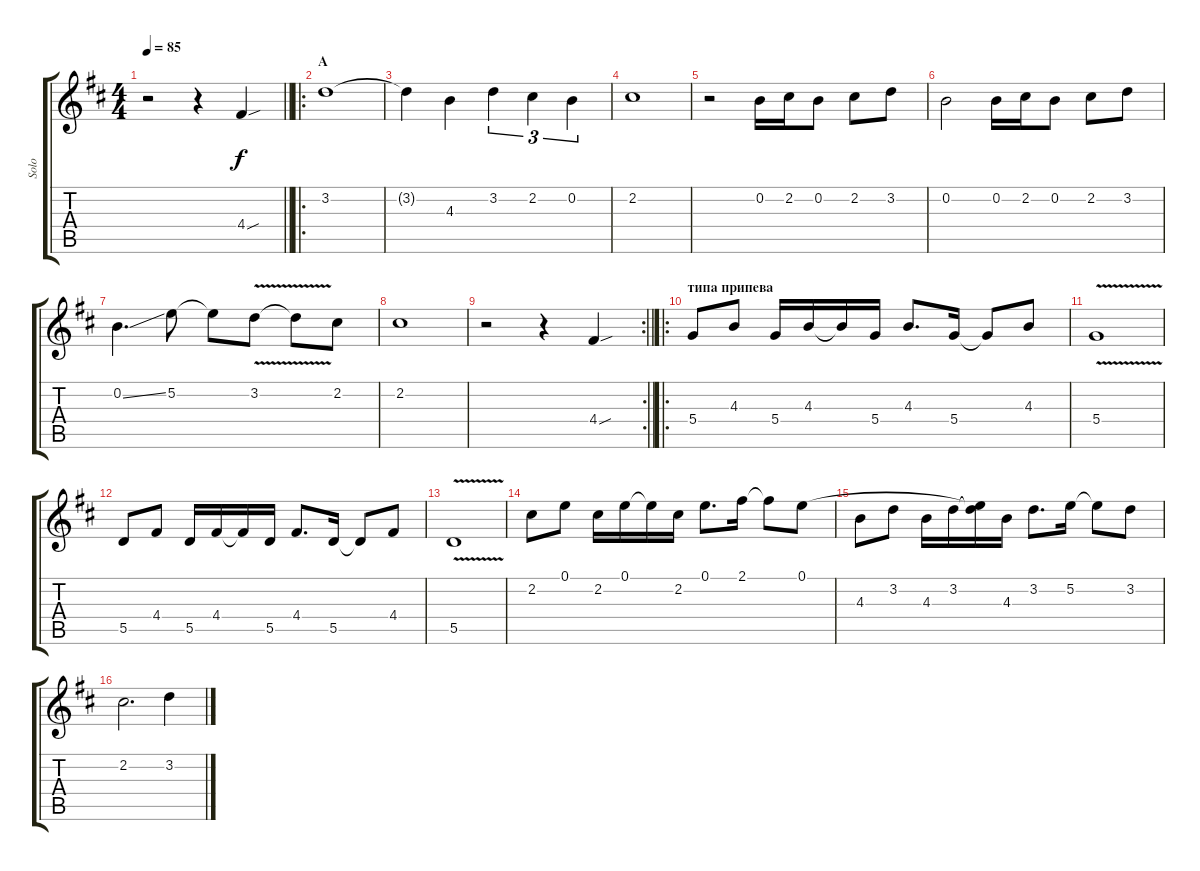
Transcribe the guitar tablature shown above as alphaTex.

\track ("Solo" "Solo") {instrument acousticguitarsteel}
\staff {score tabs}
\tuning (E4 B3 G3 D3 A2 E2) {hide}
\ts (4 4)
\tempo 85
\clef g2
\barLineRight lightlight
\ks d
r.2{dy f instrument acousticguitarsteel} r.4 4.4{sou}.4 |
\ro
\section ("" "A")
3.2.1 |
3.2{t}.4 4.3.4 3.2.4{tu (3 2)} 2.2.4{tu (3 2)} 0.2.4{tu (3 2)} |
2.2.1 |
r.2 0.2.16 2.2.16 0.2.8 2.2.8 3.2.8 |
0.2.2 0.2.16 2.2.16 0.2.8 2.2.8 3.2.8 |
0.2{ss}.4{d} 5.2.8 5.2{t}.8 3.2{v}.8 3.2{t}.8 2.2.8 |
2.2.1 |
\rc 2
\barLineRight lightlight
r.2 r.4 4.4{sou}.4 |
\ro
\section ("" "типа припева")
5.4.8 4.3.8 5.4.16 4.3.16 4.3{t}.16 5.4.16 4.3.8{d} 5.4.16 5.4{t}.8 4.3.8 |
5.4{v}.1 |
5.5.8 4.4.8 5.5.16 4.4.16 4.4{t}.16 5.5.16 4.4.8{d} 5.5.16 5.5{t}.8 4.4.8 |
5.5{v}.1 |
2.2.8 0.1.8 2.2.16 0.1.16 0.1{t}.16 2.2.16 0.1.8{d} 2.1.16 2.1{t}.8 0.1.8 |
4.3.8 3.2.8 4.3.16 3.2.16 (0.1{t} 3.2{t}).16 4.3.16 3.2.8{d} 5.2.16 5.2{t}.8 3.2.8 |
2.2.2{d} 3.2.4
